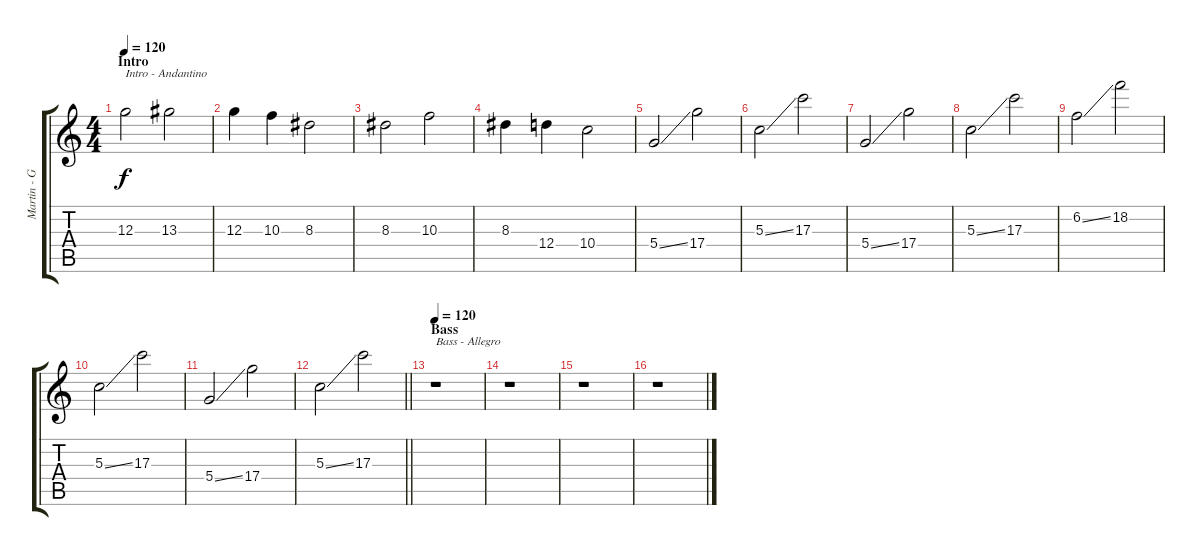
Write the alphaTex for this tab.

\track ("Martin - Guitar" "Martin - G") {instrument distortionguitar}
\staff {score tabs}
\tuning (E4 B3 G3 D3 A2 E2) {hide}
\ts (4 4)
\section ("" "Intro")
\tempo 120
\tempo 96
\tempo 120
\clef g2
\ks c
12.3.2{txt "Intro - Andantino" dy f instrument distortionguitar} 13.3.2 |
12.3.4 10.3.4 8.3.2 |
8.3.2 10.3.2 |
8.3.4 12.4.4 10.4.2 |
5.4{ss}.2 17.4.2 |
5.3{ss}.2 17.3.2 |
5.4{ss}.2 17.4.2 |
5.3{ss}.2 17.3.2 |
6.2{ss}.2 18.2.2 |
5.3{ss}.2 17.3.2 |
5.4{ss}.2 17.4.2 |
\barLineRight lightlight
5.3{ss}.2 17.3.2 |
\section ("" "Bass")
\tempo 120
r.1{txt "Bass - Allegro"} |
r.1 |
r.1 |
r.1
